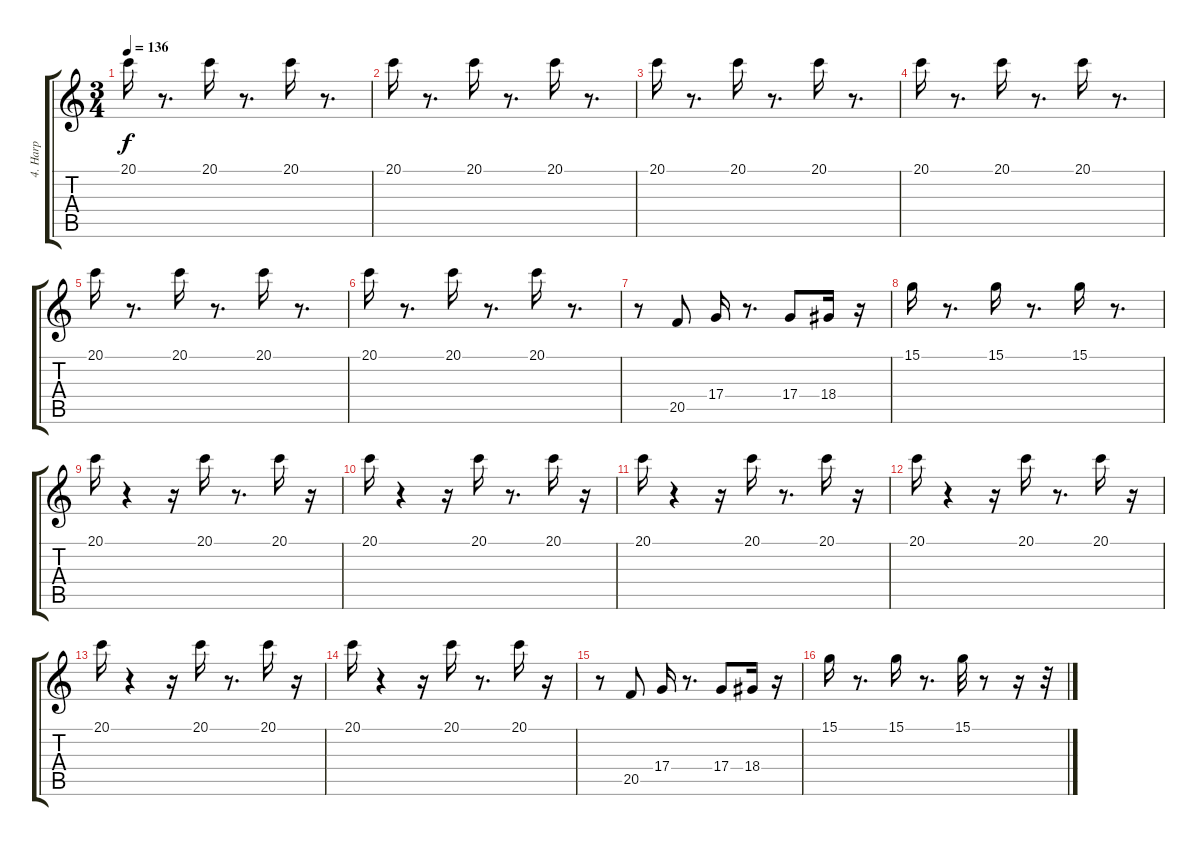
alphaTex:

\track ("4. Harp" "4. Harp") {instrument orchestralharp}
\staff {score tabs}
\tuning (E4 B3 G3 D3 A2 E2) {hide}
\ts (3 4)
\tempo 136
\clef g2
\ks c
20.1.16{dy f instrument stringensemble1} r.8{d} 20.1.16 r.8{d} 20.1.16 r.8{d} |
20.1.16 r.8{d} 20.1.16 r.8{d} 20.1.16 r.8{d} |
20.1.16 r.8{d} 20.1.16 r.8{d} 20.1.16 r.8{d} |
20.1.16 r.8{d} 20.1.16 r.8{d} 20.1.16 r.8{d} |
20.1.16 r.8{d} 20.1.16 r.8{d} 20.1.16 r.8{d} |
20.1.16 r.8{d} 20.1.16 r.8{d} 20.1.16 r.8{d} |
r.8 20.5.8 17.4.16 r.8{d} 17.4.8 18.4.16 r.16 |
15.1.16 r.8{d} 15.1.16 r.8{d} 15.1.16 r.8{d} |
20.1.16 r.4 r.16 20.1.16 r.8{d} 20.1.16 r.16 |
20.1.16 r.4 r.16 20.1.16 r.8{d} 20.1.16 r.16 |
20.1.16 r.4 r.16 20.1.16 r.8{d} 20.1.16 r.16 |
20.1.16 r.4 r.16 20.1.16 r.8{d} 20.1.16 r.16 |
20.1.16 r.4 r.16 20.1.16 r.8{d} 20.1.16 r.16 |
20.1.16 r.4 r.16 20.1.16 r.8{d} 20.1.16 r.16 |
r.8 20.5.8 17.4.16 r.8{d} 17.4.8 18.4.16 r.16 |
15.1.16 r.8{d} 15.1.16 r.8{d} 15.1.32 r.8 r.16 r.32
